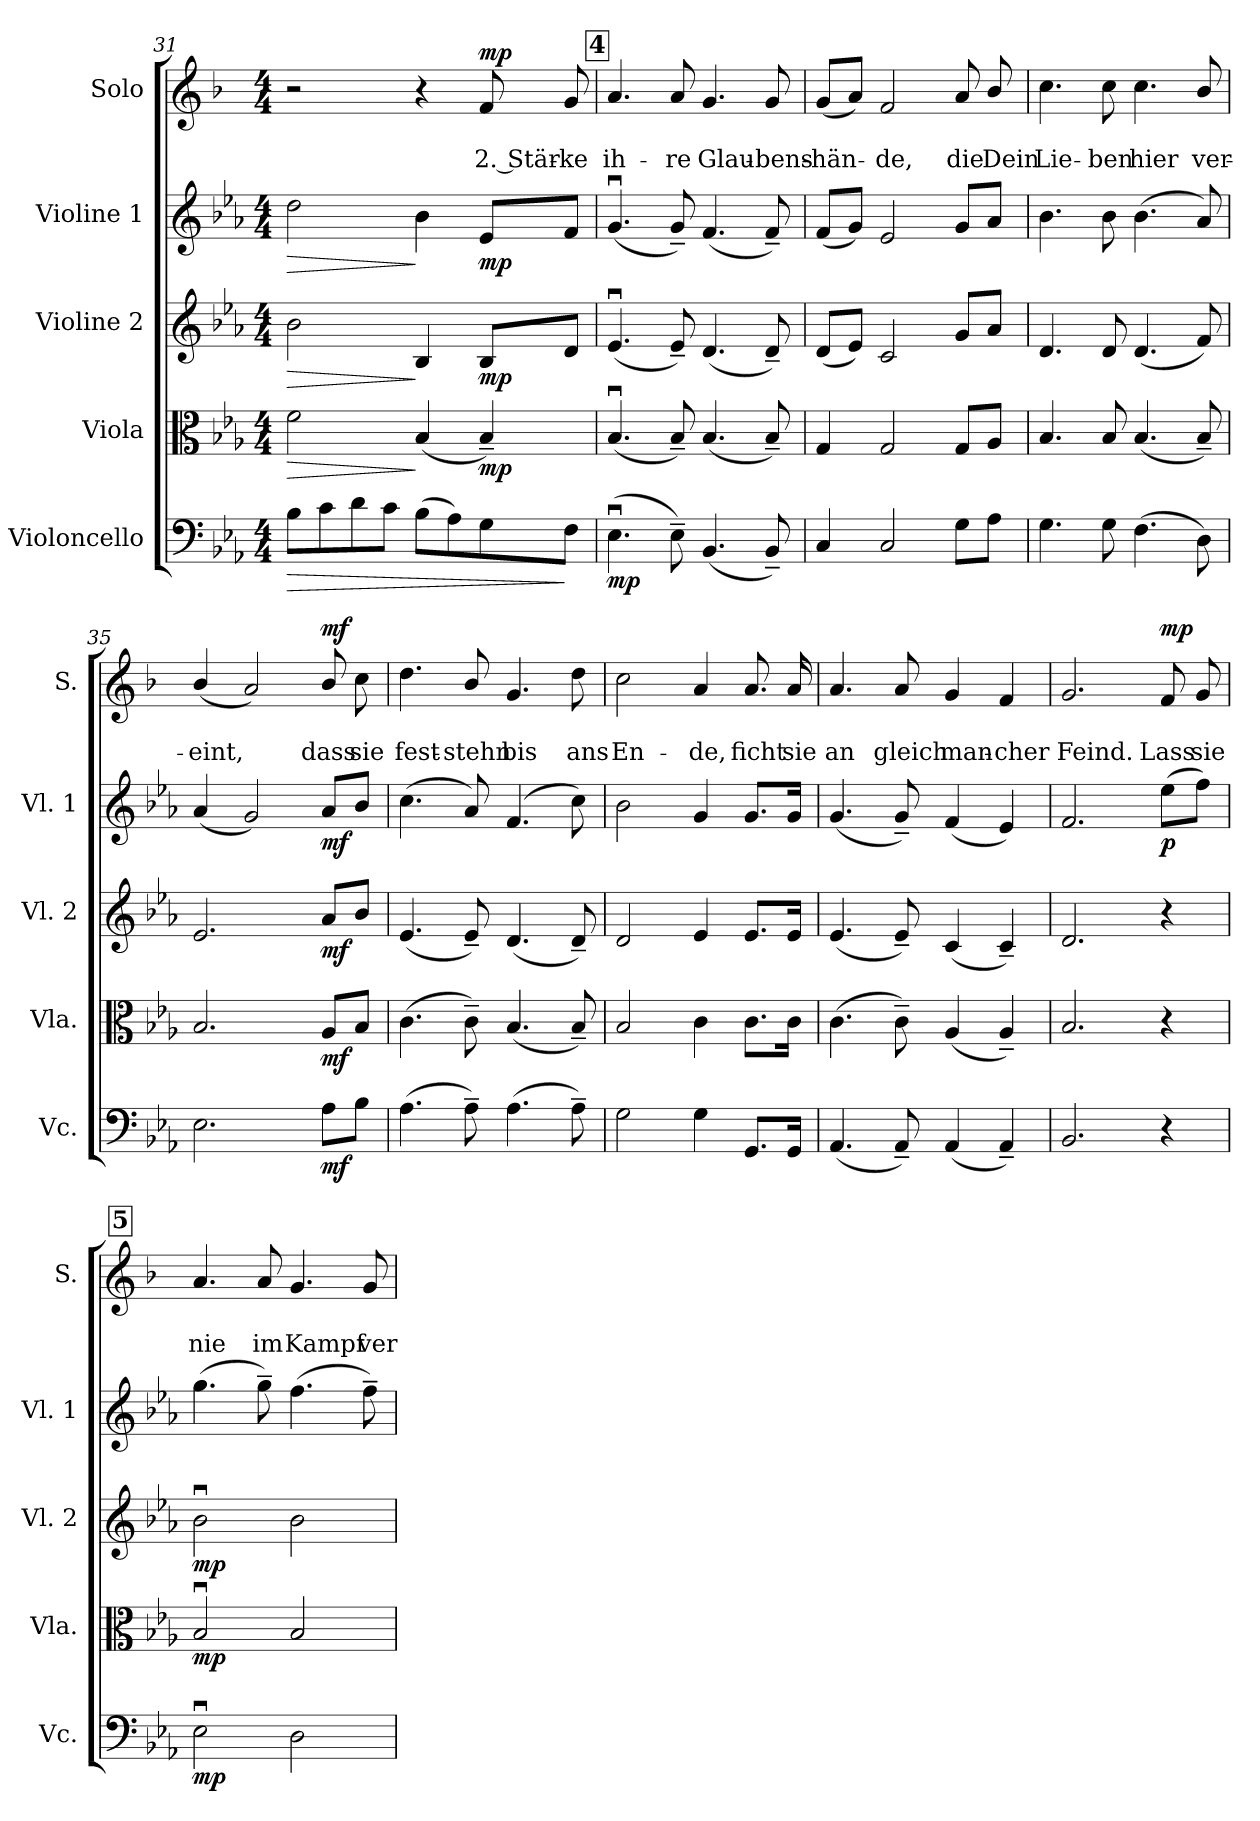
**kern	**dynam	**kern	**dynam	**kern	**dynam	**kern	**dynam	**kern	**text	**text	**dynam
*part5	*part5	*part4	*part4	*part3	*part3	*part2	*part2	*part1	*part1	*part1	*part1
*staff5	*staff5	*staff4	*staff4	*staff3	*staff3	*staff2	*staff2	*staff1	*staff1	*staff1	*staff1
*I"Violoncello	*	*I"Viola	*	*I"Violine 2	*	*I"Violine 1	*	*I"Solo	*	*	*
*I'Vc.	*	*I'Vla.	*	*I'Vl. 2	*	*I'Vl. 1	*	*I'S.	*	*	*
*clefF4	*	*clefC3	*	*clefG2	*	*clefG2	*	*clefG2	*	*	*
*	*	*	*	*	*	*	*	*ITrd1c2	*	*	*
*k[b-e-a-]	*	*k[b-e-a-]	*	*k[b-e-a-]	*	*k[b-e-a-]	*	*k[b-e-a-]	*	*	*
*E-:	*	*E-:	*	*E-:	*	*E-:	*	*E-:	*	*	*
*M4/4	*	*M4/4	*	*M4/4	*	*M4/4	*	*M4/4	*	*	*
=31	=31	=31	=31	=31	=31	=31	=31	=31	=31	=31	=31
!	!LO:HP:b	!	!LO:HP:b	!	!LO:HP:b	!	!LO:HP:b	!	!	!	!
8B-\L	>	2f\	>	2b-\	>	2dd\	>	2r	.	.	.
8c\	.	.	.	.	.	.	.	.	.	.	.
8d\	.	.	.	.	.	.	.	.	.	.	.
8c\J	.	.	.	.	.	.	.	.	.	.	.
(>8B-\L	.	(<4B-/	]	4B-/	]	4b-\	]	4r	.	.	.
8A-\)	.	.	.	.	.	.	.	.	.	.	.
!	!	!	!LO:DY:b	!	!LO:DY:b	!	!LO:DY:b	!	!	!LO:LY:b	!LO:DY:a
8G\	.	4B-~</)	mp	8B-/L	mp	8e-/L	mp	8e-/	.	2. Stär-	mp
!	!	!	!	!	!	!	!	!	!	!LO:LY:b	!
8F\J	]	.	.	8d/J	.	8f/J	.	8f/	.	-ke	.
!!LO:REH:place=s1:a:B:fs=10.5:t=4
=32	=32	=32	=32	=32	=32	=32	=32	=32	=32	=32	=32
!	!LO:DY:b	!	!	!	!	!	!	!	!	!LO:LY:b	!
(>4.E-u>\	mp	(<4.B-u>/	.	(<4.e-u>/	.	(<4.gu>/	.	4.g/	.	ih-	.
!	!	!	!	!	!	!	!	!	!	!LO:LY:b	!
8E-~>\)	.	8B-~</)	.	8e-~</)	.	8g~</)	.	8g/	.	-re	.
!	!	!	!	!	!	!	!	!	!	!LO:LY:b	!
(<4.BB-/	.	(<4.B-/	.	(<4.d/	.	(<4.f/	.	4.f/	.	Glau-	.
!	!	!	!	!	!	!	!	!	!	!LO:LY:b	!
8BB-~</)	.	8B-~</)	.	8d~</)	.	8f~</)	.	8f/	.	-bens-	.
!!LO:PB:g=z
=33	=33	=33	=33	=33	=33	=33	=33	=33	=33	=33	=33
!	!	!	!	!	!	!	!	!	!	!LO:LY:b	!
4C/	.	4G/	.	(<8d/L	.	(<8f/L	.	(<8f/L	.	-hän-	.
.	.	.	.	8e-/J)	.	8g/J)	.	8g/J)	.	.	.
!	!	!	!	!	!	!	!	!	!	!LO:LY:b	!
2C/	.	2G/	.	2c/	.	2e-/	.	2e-/	.	-de,	.
!	!	!	!	!	!	!	!	!	!	!LO:LY:b	!
8G\L	.	8G/L	.	8g/L	.	8g/L	.	8g/	.	die	.
!	!	!	!	!	!	!	!	!	!	!LO:LY:b	!
8A-\J	.	8A-/J	.	8a-/J	.	8a-/J	.	8a-/	.	Dein	.
=34	=34	=34	=34	=34	=34	=34	=34	=34	=34	=34	=34
!	!	!	!	!	!	!	!	!	!	!LO:LY:b	!
4.G\	.	4.B-/	.	4.d/	.	4.b-\	.	4.b-\	.	Lie-	.
!	!	!	!	!	!	!	!	!	!	!LO:LY:b	!
8G\	.	8B-/	.	8d/	.	8b-\	.	8b-\	.	-ben	.
!	!	!	!	!	!	!	!	!	!	!LO:LY:b	!
(>4.F\	.	(<4.B-/	.	(<4.d/	.	(>4.b-\	.	4.b-\	.	hier	.
!	!	!	!	!	!	!	!	!	!	!LO:LY:b	!
8D\)	.	8B-~</)	.	8f/)	.	8a-/)	.	8a-/	.	ver-	.
=35	=35	=35	=35	=35	=35	=35	=35	=35	=35	=35	=35
!	!	!	!	!	!	!	!	!	!	!LO:LY:b	!
2.E-\	.	2.B-/	.	2.e-/	.	(<4a-/	.	(<4a-/	.	-eint,	.
.	.	.	.	.	.	2g/)	.	2g/)	.	.	.
!	!LO:DY:b	!	!LO:DY:b	!	!LO:DY:b	!	!LO:DY:b	!	!	!LO:LY:b	!LO:DY:a
8A-\L	mf	8A-/L	mf	8a-/L	mf	8a-/L	mf	8a-/	.	dass	mf
!	!	!	!	!	!	!	!	!	!	!LO:LY:b	!
8B-\J	.	8B-/J	.	8b-/J	.	8b-/J	.	8b-\	.	sie	.
=36	=36	=36	=36	=36	=36	=36	=36	=36	=36	=36	=36
!	!	!	!	!	!	!	!	!	!	!LO:LY:b	!
(>4.A-\	.	(>4.c\	.	(<4.e-/	.	(>4.cc\	.	4.cc\	.	fest-	.
!	!	!	!	!	!	!	!	!	!	!LO:LY:b	!
8A-~>\)	.	8c~>\)	.	8e-~</)	.	8a-/)	.	8a-/	.	-stehn	.
!	!	!	!	!	!	!	!	!	!	!LO:LY:b	!
(>4.A-\	.	(<4.B-/	.	(<4.d/	.	(4.f/	.	4.f/	.	bis	.
!	!	!	!	!	!	!	!	!	!	!LO:LY:b	!
8A-~>\)	.	8B-~</)	.	8d~</)	.	8cc\)	.	8cc\	.	ans	.
!!LO:LB:g=z
=37	=37	=37	=37	=37	=37	=37	=37	=37	=37	=37	=37
!	!	!	!	!	!	!	!	!	!	!LO:LY:b	!
2G\	.	2B-/	.	2d/	.	2b-\	.	2b-\	.	En-	.
!	!	!	!	!	!	!	!	!	!	!LO:LY:b	!
4G\	.	4c\	.	4e-/	.	4g/	.	4g/	.	-de,	.
!	!	!	!	!	!	!	!	!	!	!LO:LY:b	!
8.GG/L	.	8.c\L	.	8.e-/L	.	8.g/L	.	8.g/	.	ficht	.
!	!	!	!	!	!	!	!	!	!	!LO:LY:b	!
16GG/Jk	.	16c\Jk	.	16e-/Jk	.	16g/Jk	.	16g/	.	sie	.
=38	=38	=38	=38	=38	=38	=38	=38	=38	=38	=38	=38
!	!	!	!	!	!	!	!	!	!	!LO:LY:b	!
(<4.AA-/	.	(>4.c\	.	(<4.e-/	.	(<4.g/	.	4.g/	.	an	.
!	!	!	!	!	!	!	!	!	!	!LO:LY:b	!
8AA-~</)	.	8c~>\)	.	8e-~</)	.	8g~</)	.	8g/	.	gleich	.
!	!	!	!	!	!	!	!	!	!	!LO:LY:b	!
(<4AA-/	.	(<4A-/	.	(<4c/	.	(<4f/	.	4f/	.	man-	.
!	!	!	!	!	!	!	!	!	!	!LO:LY:b	!
4AA-~</)	.	4A-~</)	.	4c~</)	.	4e-/)	.	4e-/	.	-cher	.
=39	=39	=39	=39	=39	=39	=39	=39	=39	=39	=39	=39
!	!	!	!	!	!	!	!	!	!	!LO:LY:b	!
2.BB-/	.	2.B-/	.	2.d/	.	2.f/	.	2.f/	.	Feind.	.
!	!	!	!	!	!	!	!LO:DY:b	!	!	!LO:LY:b	!LO:DY:a
4r	.	4r	.	4r	.	(>8ee-\L	p	8e-/	.	Lass	mp
!	!	!	!	!	!	!	!	!	!	!LO:LY:b	!
.	.	.	.	.	.	8ff\J)	.	8f/	.	sie	.
!!LO:REH:place=s1:a:B:fs=10.5:t=5
=40	=40	=40	=40	=40	=40	=40	=40	=40	=40	=40	=40
!	!LO:DY:b	!	!LO:DY:b	!	!LO:DY:b	!	!	!	!	!LO:LY:b	!
2E-u>\	mp	2B-u>/	mp	2b-u>\	mp	(>4.gg\	.	4.g/	.	nie	.
!	!	!	!	!	!	!	!	!	!	!LO:LY:b	!
.	.	.	.	.	.	8gg~>\)	.	8g/	.	im	.
!	!	!	!	!	!	!	!	!	!	!LO:LY:b	!
2D\	.	2B-/	.	2b-\	.	(>4.ff\	.	4.f/	.	Kampf	.
!	!	!	!	!	!	!	!	!	!	!LO:LY:b	!
.	.	.	.	.	.	8ff~>\)	.	8f/	.	ver-	.
=	=	=	=	=	=	=	=	=	=	=	=
*-	*-	*-	*-	*-	*-	*-	*-	*-	*-	*-	*-
